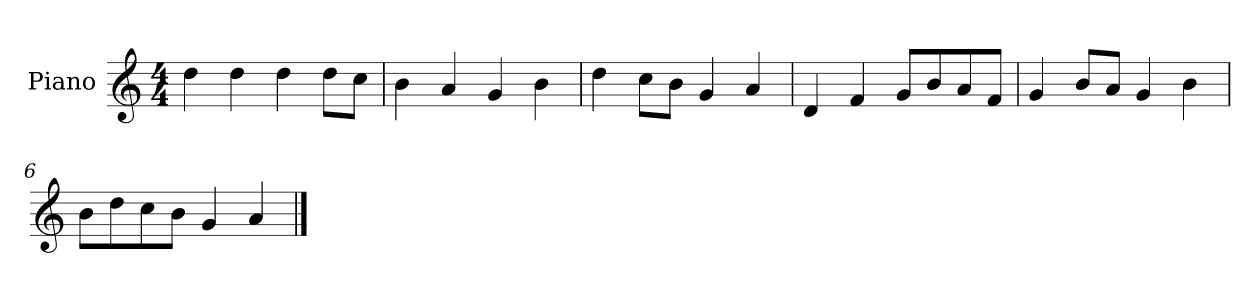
**kern
*part1
*staff1
*I"Piano
*I'P-no
*clefG2
*k[]
*M4/4
*MM90
=1
4dd\
4dd\
4dd\
8dd\L
8cc\J
=2
4b\
4a/
4g/
4b\
=3
4dd\
8cc\L
8b\J
4g/
4a/
=4
4d/
4f/
8g/L
8b/
8a/
8f/J
=5
4g/
8b/L
8a/J
4g/
4b\
=6
8b\L
8dd\
8cc\
8b\J
4g/
4a/
==
*-
